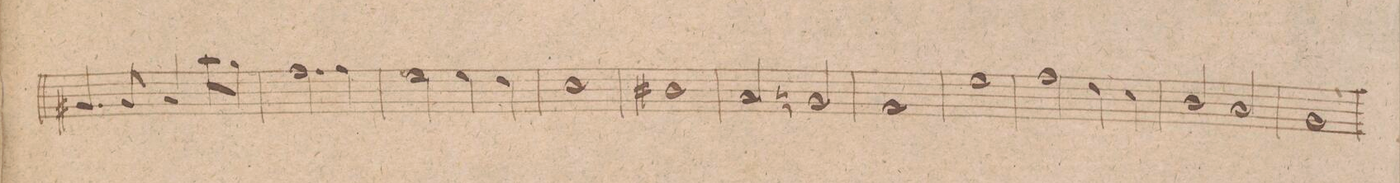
**kern	**dynam
*I"Fagotto. 2do	*
*clefF4	*
*k[f#c#g#]	*
*met(c|)	*
*M2/2	*
4.BB#X/	.
8BB#/	.
4C#/	.
8c#\L	.
8B\J	.
=142	=142
2.A\	.
4A\	.
=143	=143
2G#\	.
4G#\	.
4F#\	.
=144	=144
1E	.
=145	=145
1D#X	.
=146	=146
2C#/	.
2Cn/	.
=147	=147
1AA	.
=148	=148
1G#	.
=149	=149
2A\	.
4G#\	.
4E\	.
=150	=150
2D/	.
2C#/	.
=151	=151
1BB	.
=152	=152
*-	*-
